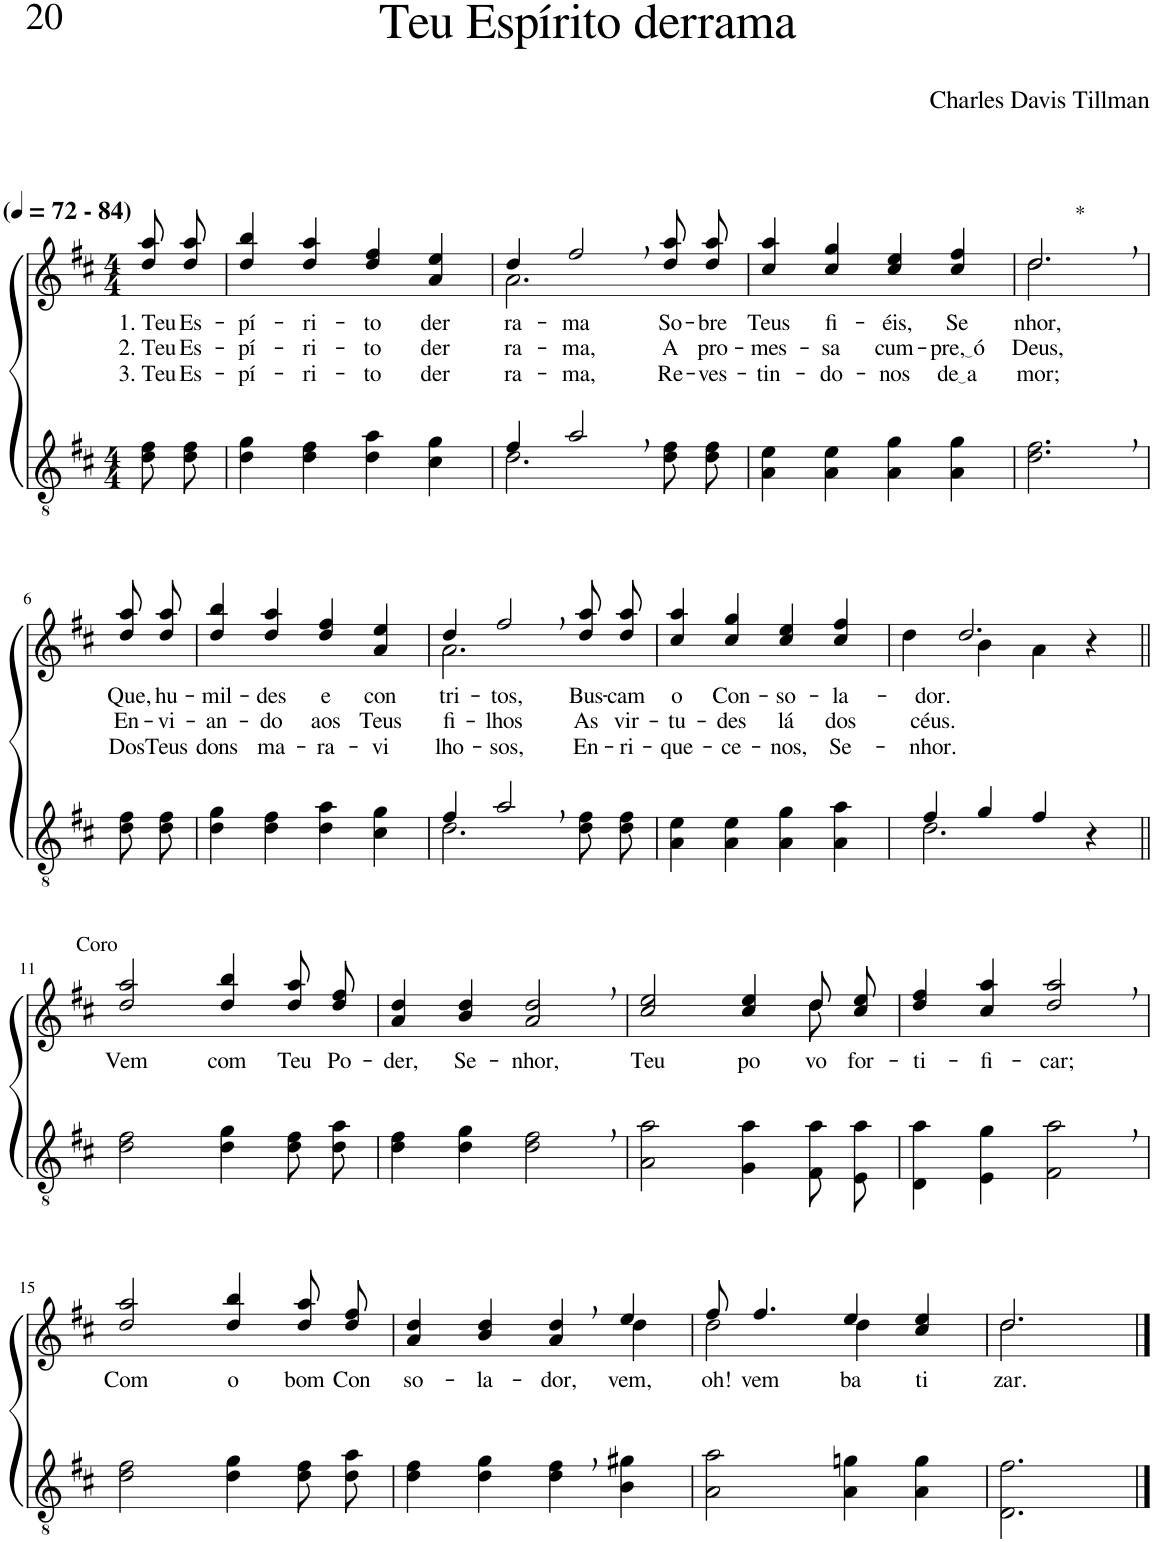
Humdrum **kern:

**kern	**kern	**text	**text	**text
*part2	*part1	*part1	*part1	*part1
*staff2	*staff1	*staff1	*staff1	*staff1
*I"Parte III e IV	*I"Parte I e II	*	*	*
*clefGv2	*clefG2	*	*	*
*Trd5c9	*Trd5c9	*	*	*
*k[f#c#]	*k[f#c#]	*	*	*
*M4/4	*M4/4	*	*	*
*MM72	*MM72	*	*	*
=1	=1	=1	=1	=1
!	!LO:TX:a:B:t=(	!	!	!
!	!LO:TX:a:B:t=- 84)	!	!	!
!	!	!LO:LY:b	!LO:LY:b	!LO:LY:b
8d\ 8f#\L	8dd\ 8aa\L	1. Teu	2. Teu	3. Teu
!	!	!LO:LY:b	!LO:LY:b	!LO:LY:b
8d\ 8f#\J	8dd\ 8aa\J	Es-	Es-	Es-
=2	=2	=2	=2	=2
!	!	!LO:LY:b	!LO:LY:b	!LO:LY:b
4d\ 4g\	4dd/ 4bb/	-pí-	-pí-	-pí-
!	!	!LO:LY:b	!LO:LY:b	!LO:LY:b
4d\ 4f#\	4dd/ 4aa/	-ri-	-ri-	-ri-
!	!	!LO:LY:b	!LO:LY:b	!LO:LY:b
4d\ 4a\	4dd/ 4ff#/	-to	-to	-to
!	!	!LO:LY:b	!LO:LY:b	!LO:LY:b
4c#\ 4g\	4a/ 4ee/	der-	der-	der-
=3	=3	=3	=3	=3
*^	*^	*	*	*
!	!	!	!	!LO:LY:b	!LO:LY:b	!LO:LY:b
4f#/	2.d\	4dd/	2.a\	-ra-	-ra-	-ra-
!	!	!	!	!LO:LY:b	!LO:LY:b	!LO:LY:b
2a,/	.	2ff#,/	.	-ma	-ma,	-ma,
!	!	!	!	!LO:LY:b	!LO:LY:b	!LO:LY:b
4ryy	8d\ 8f#\L	8dd\ 8aa\L	4ryy	So-	A	Re-
!	!	!	!	!LO:LY:b	!LO:LY:b	!LO:LY:b
.	8d\ 8f#\J	8dd\ 8aa\J	.	-bre	pro-	-ves-
*	*	*v	*v	*	*	*
=4	=4	=4	=4	=4	=4
!	!	!	!LO:LY:b	!LO:LY:b	!LO:LY:b
*v	*v	*	*	*	*
4A\ 4e\	4cc#/ 4aa/	Teus	-mes-	-tin-
!	!	!LO:LY:b	!LO:LY:b	!LO:LY:b
4A\ 4e\	4cc#/ 4gg/	fi-	-sa	-do-
!	!	!LO:LY:b	!LO:LY:b	!LO:LY:b
4A\ 4g\	4cc#/ 4ee/	-éis,	cum-	-nos
!	!	!LO:LY:b	!LO:LY:b	!LO:LY:b
4A\ 4g\	4cc#/ 4ff#/	Se-	pre, ó	de a
=5	=5	=5	=5	=5
*	*^	*	*	*
!	!LO:TX:a:t=*	!	!	!	!
!	!	!	!LO:LY:b	!LO:LY:b	!LO:LY:b
2.d\, 2.f#\,	2.dd,/	2.dd\	-nhor,	Deus,	-mor;
!!LO:LB:g=z
=6	=6	=6	=6	=6	=6
!	!	!	!LO:LY:b	!LO:LY:b	!LO:LY:b
*	*v	*v	*	*	*
8d\ 8f#\L	8dd\ 8aa\L	Que,	En-	Dos
!	!	!LO:LY:b	!LO:LY:b	!LO:LY:b
8d\ 8f#\J	8dd\ 8aa\J	hu-	-vi-	Teus
=7	=7	=7	=7	=7
!	!	!LO:LY:b	!LO:LY:b	!LO:LY:b
4d\ 4g\	4dd/ 4bb/	-mil-	-an-	dons
!	!	!LO:LY:b	!LO:LY:b	!LO:LY:b
4d\ 4f#\	4dd/ 4aa/	-des	-do	ma-
!	!	!LO:LY:b	!LO:LY:b	!LO:LY:b
4d\ 4a\	4dd/ 4ff#/	e	aos	-ra-
!	!	!LO:LY:b	!LO:LY:b	!LO:LY:b
4c#\ 4g\	4a/ 4ee/	con-	Teus	-vi-
=8	=8	=8	=8	=8
*^	*^	*	*	*
!	!	!	!	!LO:LY:b	!LO:LY:b	!LO:LY:b
4f#/	2.d\	4dd/	2.a\	-tri-	fi-	-lho-
!	!	!	!	!LO:LY:b	!LO:LY:b	!LO:LY:b
2a,/	.	2ff#,/	.	-tos,	-lhos	-sos,
!	!	!	!	!LO:LY:b	!LO:LY:b	!LO:LY:b
4ryy	8d\ 8f#\L	8dd\ 8aa\L	4ryy	Bus-	As	En-
!	!	!	!	!LO:LY:b	!LO:LY:b	!LO:LY:b
.	8d\ 8f#\J	8dd\ 8aa\J	.	-cam	vir-	-ri-
*	*	*v	*v	*	*	*
=9	=9	=9	=9	=9	=9
!	!	!	!LO:LY:b	!LO:LY:b	!LO:LY:b
*v	*v	*	*	*	*
4A\ 4e\	4cc#/ 4aa/	o	-tu-	-que-
!	!	!LO:LY:b	!LO:LY:b	!LO:LY:b
4A\ 4e\	4cc#/ 4gg/	Con-	-des	-ce-
!	!	!LO:LY:b	!LO:LY:b	!LO:LY:b
4A\ 4g\	4cc#/ 4ee/	-so-	lá	-nos,
!	!	!LO:LY:b	!LO:LY:b	!LO:LY:b
4A\ 4a\	4cc#/ 4ff#/	-la-	dos	Se-
=10	=10	=10	=10	=10
*^	*	*	*	*
!	!	!	!LO:LY:b	!LO:LY:b	!LO:LY:b
*	*	*^	*	*	*
4f#/	2.d\	2.dd/	4dd\	-dor.	céus.	-nhor.
4g/	.	.	4b\	.	.	.
4f#/	.	.	4a\	.	.	.
4r	4ryy	4r	4ryy	.	.	.
!!LO:LB:g=z
=11||	=11||	=11||	=11||	=11||	=11||	=11||
!	!	!LO:TX:a:t=Coro	!	!	!	!
!	!	!	!	!LO:LY:b	!	!
*v	*v	*	*	*	*	*
*	*v	*v	*	*	*
2d\ 2f#\	2dd/ 2aa/	Vem	.	.
!	!	!LO:LY:b	!	!
4d\ 4g\	4dd/ 4bb/	com	.	.
!	!	!LO:LY:b	!	!
8d\ 8f#\L	8dd\ 8aa\L	Teu	.	.
!	!	!LO:LY:b	!	!
8d\ 8a\J	8dd\ 8ff#\J	Po-	.	.
=12	=12	=12	=12	=12
!	!	!LO:LY:b	!	!
4d\ 4f#\	4a/ 4dd/	-der,	.	.
!	!	!LO:LY:b	!	!
4d\ 4g\	4b/ 4dd/	Se-	.	.
!	!	!LO:LY:b	!	!
2d\, 2f#\,	2a/, 2dd/,	-nhor,	.	.
=13	=13	=13	=13	=13
*	*^	*	*	*
!	!	!	!LO:LY:b	!	!
2A\ 2a\	2.ryy	2cc#/ 2ee/	Teu	.	.
!	!	!	!LO:LY:b	!	!
4G\ 4a\	.	4cc#/ 4ee/	po-	.	.
!	!	!	!LO:LY:b	!	!
8F#\ 8a\L	8dd\	8dd\L	-vo	.	.
!	!	!	!LO:LY:b	!	!
8E\ 8a\J	8ryy	8cc#\ 8ee\J	for-	.	.
=14	=14	=14	=14	=14	=14
!	!	!	!LO:LY:b	!	!
*	*v	*v	*	*	*
4D\ 4a\	4dd/ 4ff#/	-ti-	.	.
!	!	!LO:LY:b	!	!
4E\ 4g\	4cc#/ 4aa/	-fi-	.	.
!	!	!LO:LY:b	!	!
2F#\, 2a\,	2dd/, 2aa/,	-car;	.	.
!!LO:LB:g=z
=15	=15	=15	=15	=15
!	!	!LO:LY:b	!	!
2d\ 2f#\	2dd/ 2aa/	Com	.	.
!	!	!LO:LY:b	!	!
4d\ 4g\	4dd/ 4bb/	o	.	.
!	!	!LO:LY:b	!	!
8d\ 8f#\L	8dd\ 8aa\L	bom	.	.
!	!	!LO:LY:b	!	!
8d\ 8a\J	8dd\ 8ff#\J	Con	.	.
=16	=16	=16	=16	=16
*	*^	*	*	*
!	!	!	!LO:LY:b	!	!
4d\ 4f#\	2.ryy	4a/ 4dd/	so-	.	.
!	!	!	!LO:LY:b	!	!
4d\ 4g\	.	4b/ 4dd/	-la-	.	.
!	!	!	!LO:LY:b	!	!
4d\, 4f#\,	.	4a/ 4dd/	-dor,	.	.
!	!	!	!LO:LY:b	!	!
4B\ 4g#X\	4dd\	4ee/	vem,	.	.
=17	=17	=17	=17	=17	=17
!	!	!	!LO:LY:b	!	!
2A\ 2a\	8ff#/	2dd\	oh!	.	.
!	!	!	!LO:LY:b	!	!
.	4.ff#/	.	vem	.	.
!	!	!	!LO:LY:b	!	!
4A\ 4gn\	4ee/	4dd\	ba-	.	.
!	!	!	!LO:LY:b	!	!
4A\ 4g\	4cc#/ 4ee/	4ryy	-ti-	.	.
=18	=18	=18	=18	=18	=18
!	!	!	!LO:LY:b	!	!
2.D\ 2.f#\	2.dd/	2.dd\	-zar.	.	.
*	*v	*v	*	*	*
==	==	==	==	==
*-	*-	*-	*-	*-
